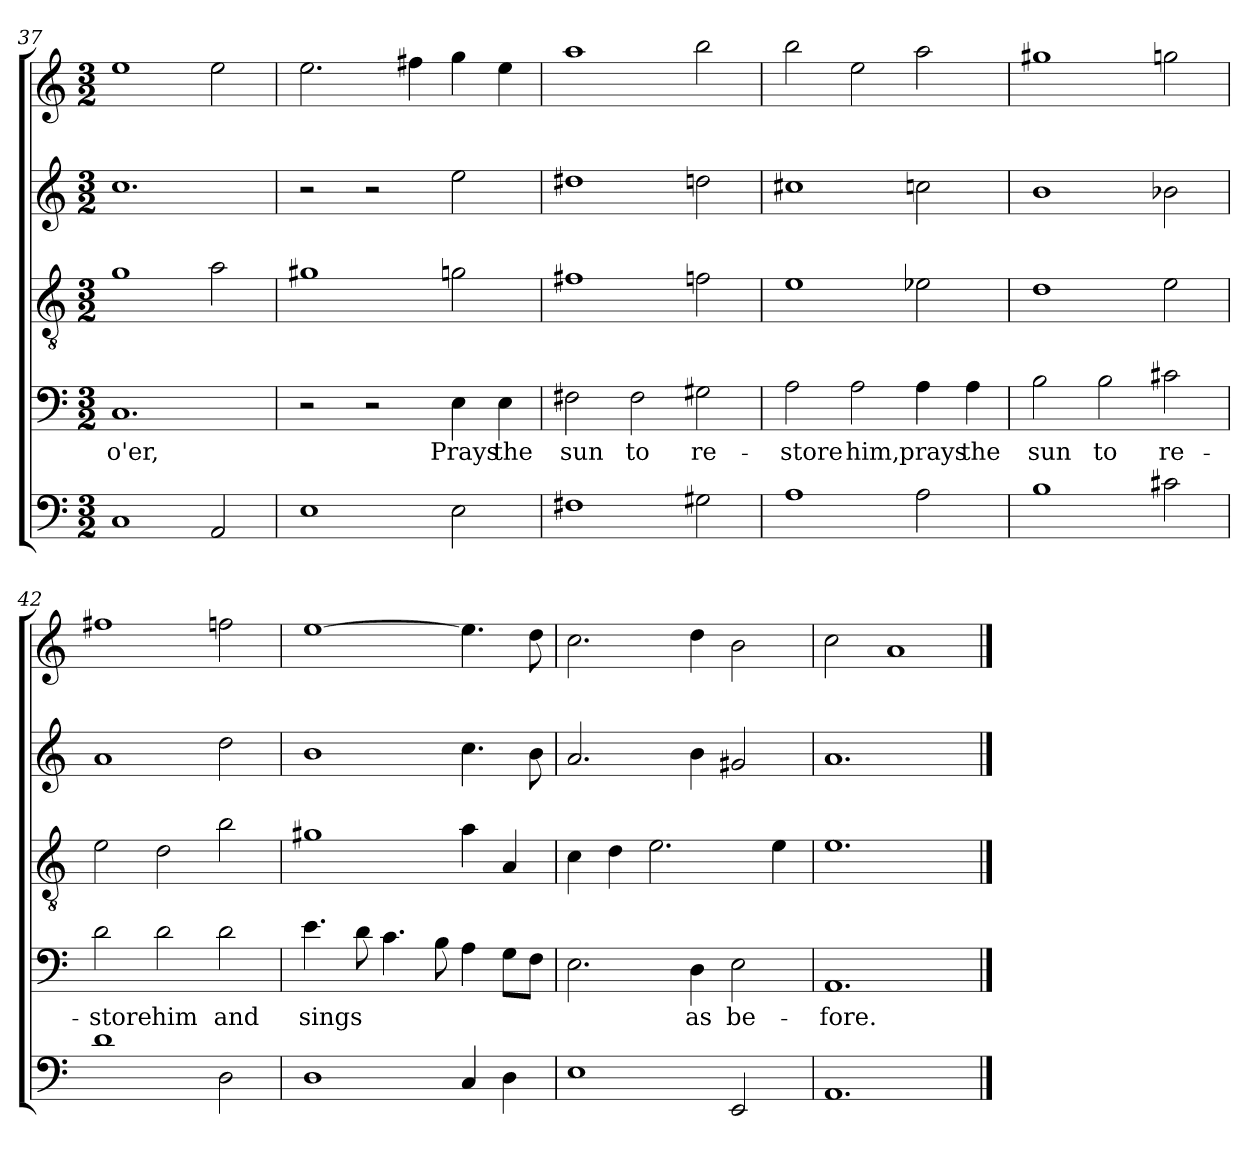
**kern	**kern	**text	**kern	**kern	**kern
*part5	*part4	*part4	*part3	*part2	*part1
*staff5	*staff4	*staff4	*staff3	*staff2	*staff1
!!LO:LB:g=z
*clefF4	*clefF4	*	*clefGv2	*clefG2	*clefG2
*k[]	*k[]	*	*k[]	*k[]	*k[]
*C:	*C:	*	*C:	*C:	*C:
*M3/2	*M3/2	*	*M3/2	*M3/2	*M3/2
=37	=37	=37	=37	=37	=37
1C	1.C	o'er,	1g	1.cc	1ee
2AA/	.	.	2a\	.	2ee\
=38	=38	=38	=38	=38	=38
1E	2r	.	1g#X	2r	2.ee\
.	2r	.	.	2r	.
.	.	.	.	.	4ff#X\
2E\	4E\	Prays	2gn\	2ee\	4gg\
.	4E\	the	.	.	4ee\
=39	=39	=39	=39	=39	=39
1F#X	2F#X\	sun	1f#X	1dd#X	1aa
.	2F#\	to	.	.	.
2G#X\	2G#X\	re-	2fn\	2ddn\	2bb\
=40	=40	=40	=40	=40	=40
1A	2A\	-store	1e	1cc#X	2bb\
.	2A\	him,	.	.	2ee\
2A\	4A\	prays	2e-X\	2ccn\	2aa\
.	4A\	the	.	.	.
=41	=41	=41	=41	=41	=41
1B	2B\	sun	1d	1b	1gg#X
.	2B\	to	.	.	.
2c#X\	2c#X\	re-	2e\	2b-X\	2ggn\
!!LO:LB:g=z
=42	=42	=42	=42	=42	=42
1d	2d\	-store	2e\	1a	1ff#X
.	2d\	him	2d\	.	.
2D\	2d\	and	2b\	2dd\	2ffn\
=43	=43	=43	=43	=43	=43
1D	4.e\	sings	1g#X	1b	[1ee
.	8d\	.	.	.	.
.	4.c\	.	.	.	.
.	8B\	.	.	.	.
4C/	4A\	.	4a\	4.cc\	4.ee\]
4D\	8G\L	.	4A/	.	.
.	8F\J	.	.	8b\	8dd\
=44	=44	=44	=44	=44	=44
1E	2.E\	.	4c\	2.a/	2.cc\
.	.	.	4d\	.	.
.	.	.	2.e\	.	.
.	4D\	as	.	4b\	4dd\
2EE/	2E\	be-	.	2g#X/	2b\
.	.	.	4e\	.	.
=45	=45	=45	=45	=45	=45
1.AA	1.AA	-fore.	1.e	1.a	2cc\
.	.	.	.	.	1a
==	==	==	==	==	==
*-	*-	*-	*-	*-	*-
